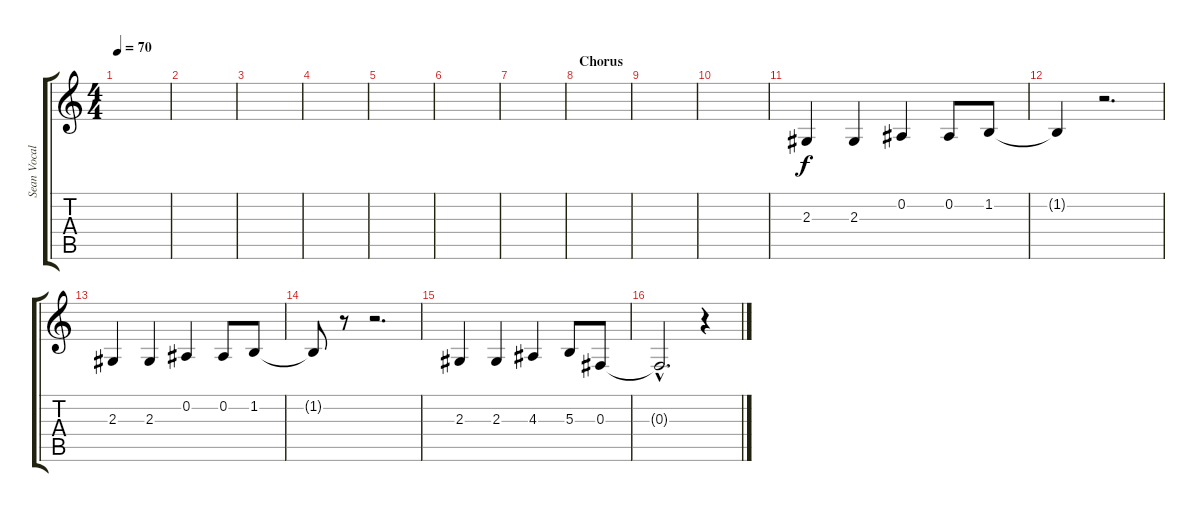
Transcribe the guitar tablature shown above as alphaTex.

\track ("Sean Vocals" "Sean Vocal") {instrument altosax}
\staff {score tabs}
\tuning (Eb4 Bb3 Gb3 Db3 Ab2 Eb2) {hide}
\ts (4 4)
\tempo 70
\clef g2
\ks c
|
|
|
|
|
|
|
\section ("" "Chorus")
|
|
|
2.3.4 2.3.4 0.2.4 0.2.8 1.2.8 |
1.2{t}.4 r.2{d} |
2.3.4 2.3.4 0.2.4 0.2.8 1.2.8 |
1.2{t}.8 r.8 r.2{d} |
2.3.4 2.3.4 4.3.4 5.3.8 0.3.8 |
0.3{hac t}.2{d} r.4
